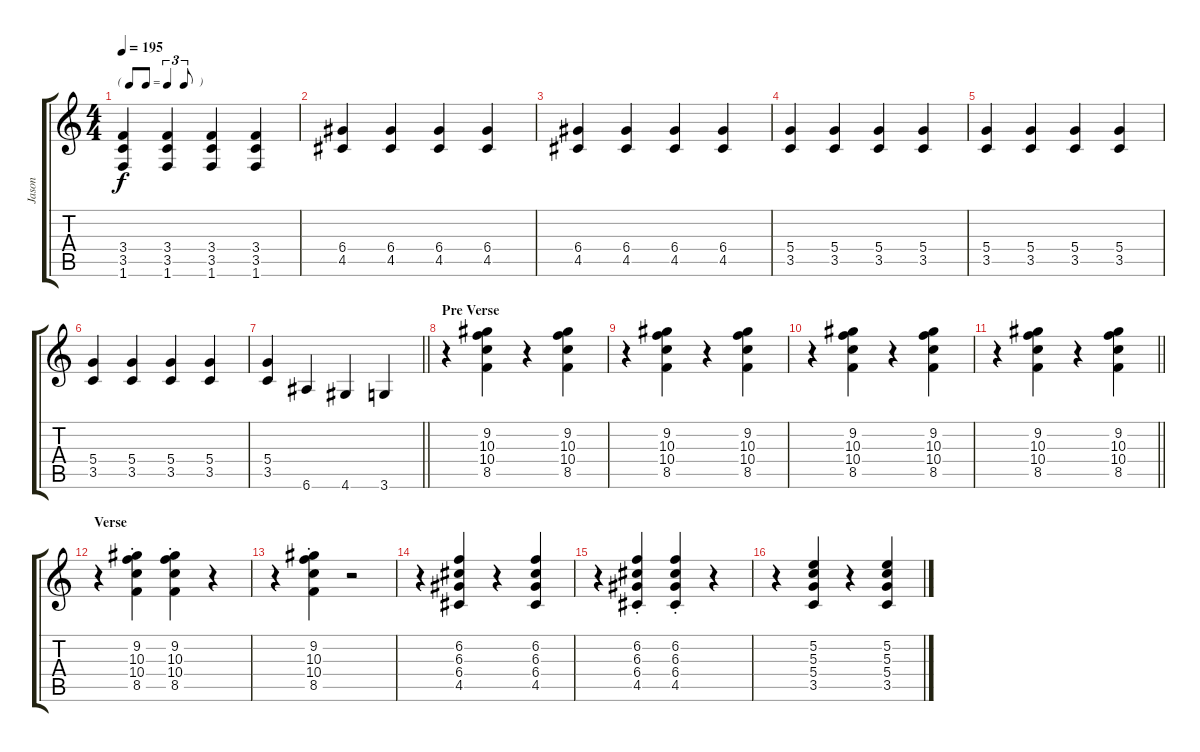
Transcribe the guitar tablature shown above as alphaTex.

\track ("Jason" "Jason") {instrument overdrivenguitar}
\staff {score tabs}
\tuning (E4 B3 G3 D3 A2 E2) {hide}
\ts (4 4)
\tf triplet8th
\tempo 195
\clef g2
\ks c
(3.4 3.5 1.6).4{dy f} (3.4 3.5 1.6).4 (3.4 3.5 1.6).4 (3.4 3.5 1.6).4 |
(6.4 4.5).4 (6.4 4.5).4 (6.4 4.5).4 (6.4 4.5).4 |
(6.4 4.5).4 (6.4 4.5).4 (6.4 4.5).4 (6.4 4.5).4 |
(5.4 3.5).4 (5.4 3.5).4 (5.4 3.5).4 (5.4 3.5).4 |
(5.4 3.5).4 (5.4 3.5).4 (5.4 3.5).4 (5.4 3.5).4 |
(5.4 3.5).4 (5.4 3.5).4 (5.4 3.5).4 (5.4 3.5).4 |
\barLineRight lightlight
(5.4 3.5).4 6.6.4 4.6.4 3.6.4 |
\section ("" "Pre Verse")
r.4 (9.2 10.3 10.4 8.5).4 r.4 (9.2 10.3 10.4 8.5).4 |
r.4 (9.2 10.3 10.4 8.5).4 r.4 (9.2 10.3 10.4 8.5).4 |
r.4 (9.2 10.3 10.4 8.5).4 r.4 (9.2 10.3 10.4 8.5).4 |
\barLineRight lightlight
r.4 (9.2 10.3 10.4 8.5).4 r.4 (9.2 10.3 10.4 8.5).4 |
\section ("" "Verse")
r.4 (9.2{st} 10.3{st} 10.4{st} 8.5{st}).4 (9.2{st} 10.3{st} 10.4{st} 8.5{st}).4 r.4 |
r.4 (9.2{st} 10.3{st} 10.4{st} 8.5{st}).4 r.2 |
r.4 (6.2 6.3 6.4 4.5).4 r.4 (6.2 6.3 6.4 4.5).4 |
r.4 (6.2{st} 6.3{st} 6.4{st} 4.5{st}).4 (6.2{st} 6.3{st} 6.4{st} 4.5{st}).4 r.4 |
r.4 (5.2 5.3 5.4 3.5).4 r.4 (5.2 5.3 5.4 3.5).4
